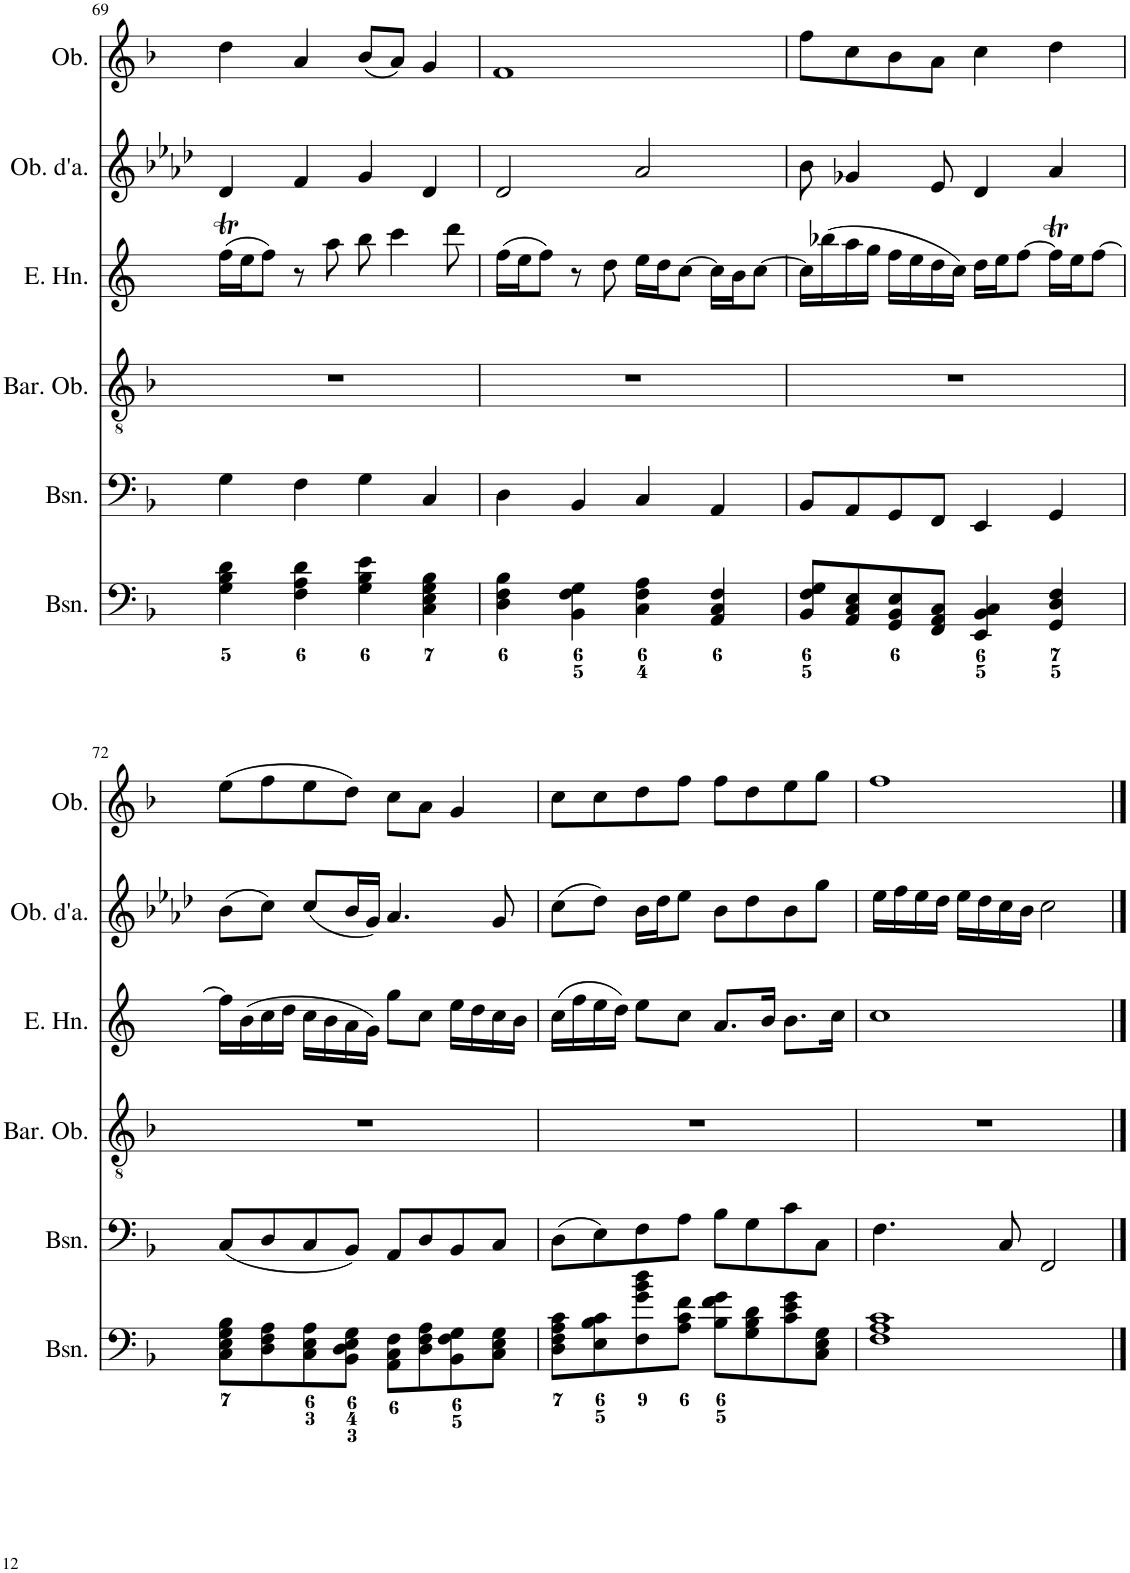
**kern	**kern	**kern	**kern	**kern	**kern
*part6	*part5	*part4	*part3	*part2	*part1
*staff6	*staff5	*staff4	*staff3	*staff2	*staff1
*I"Bassoon	*I"Bassoon	*I"Baritone Oboe	*I"English Horn	*I"Oboe d'amore	*I"Oboe
*I'Bsn.	*I'Bsn.	*I'Bar. Ob.	*I'E. Hn.	*I'Ob. d'a.	*I'Ob.
!!LO:PB:g=z
*clefF4	*clefF4	*clefGv2	*clefG2	*clefG2	*clefG2
*	*	*	*Trd4c7	*Trd2c3	*
*k[b-]	*k[b-]	*k[b-]	*k[]	*k[b-e-a-d-]	*k[b-]
*M4/4	*M4/4	*M4/4	*M4/4	*M4/4	*M4/4
*met(c)	*met(c)	*met(c)	*met(c)	*met(c)	*met(c)
=69	=69	=69	=69	=69	=69
4G\ 4B-\ 4d\	4G\	1r	(16ffT\LL	4d-/	4dd\
.	.	.	16ee\J	.	.
.	.	.	8ff\J)	.	.
4F\ 4A\ 4d\	4F\	.	8r	4f/	4a/
.	.	.	8aa\	.	.
4G\ 4B-\ 4e\	4G\	.	8bb\	4g/	(8b-/L
.	.	.	4ccc\	.	8a/J)
4C\ 4E\ 4G\ 4B-\	4C/	.	.	4d-/	4g/
.	.	.	8ddd\	.	.
=70	=70	=70	=70	=70	=70
4D\ 4F\ 4B-\	4D\	1r	(16ff\LL	2d-/	1f
.	.	.	16ee\J	.	.
.	.	.	8ff\J)	.	.
4BB-\ 4F\ 4G\	4BB-/	.	8r	.	.
.	.	.	8dd\	.	.
4C\ 4F\ 4A\	4C/	.	16ee\LL	2a-/	.
.	.	.	16dd\J	.	.
.	.	.	[8cc\J	.	.
4AA/ 4C/ 4F/	4AA/	.	16cc\LL]	.	.
.	.	.	16b\J	.	.
.	.	.	[8cc\J	.	.
=71	=71	=71	=71	=71	=71
8BB-/ 8F/ 8G/L	8BB-/L	1r	16cc\LL]	8b-\	8ff\L
.	.	.	(16bb-X\	.	.
8AA/ 8C/ 8E/	8AA/	.	16aa\	4g-X/	8cc\
.	.	.	16gg\JJ	.	.
8GG/ 8BB-/ 8E/	8GG/	.	16ff\LL	.	8b-\
.	.	.	16ee\	.	.
8FF/ 8AA/ 8C/J	8FF/J	.	16dd\	8e-/	8a\J
.	.	.	16cc\JJ)	.	.
4EE/ 4BB-/ 4C/	4EE/	.	16dd\LL	4d-/	4cc\
.	.	.	16ee\J	.	.
.	.	.	[8ff\J	.	.
4GG/ 4D/ 4F/	4GG/	.	16ffT\LL]	4a-/	4dd\
.	.	.	16ee\J	.	.
.	.	.	[8ff\J	.	.
!!LO:LB:g=z
=72	=72	=72	=72	=72	=72
8C\ 8E\ 8G\ 8B-\L	(8C/L	1r	16ff\LL]	(8b-\L	(8ee\L
.	.	.	(16b\	.	.
8D\ 8F\ 8A\	8D/	.	16cc\	8cc\J)	8ff\
.	.	.	16dd\JJ	.	.
8C\ 8E\ 8A\	8C/	.	16cc\LL	(8cc/L	8ee\
.	.	.	16b\	.	.
8BB-\ 8D\ 8E\ 8G\J	8BB-/J)	.	16a\	16b-/L	8dd\J)
.	.	.	16g\JJ)	16g/JJ)	.
8AA\ 8C\ 8F\L	8AA/L	.	8gg\L	4.a-/	8cc\L
8D\ 8F\ 8A\	8D/	.	8cc\J	.	8a\J
8BB-\ 8F\ 8G\	8BB-/	.	16ee\LL	.	4g/
.	.	.	16dd\	.	.
8C\ 8E\ 8G\J	8C/J	.	16cc\	8g/	.
.	.	.	16b\JJ	.	.
=73	=73	=73	=73	=73	=73
8D\ 8F\ 8A\ 8c\L	(8D\L	1r	(16cc\LL	(8cc\L	8cc\L
.	.	.	16ff\	.	.
8E\ 8B-\ 8c\	8E\)	.	16ee\	8dd-\J)	8cc\
.	.	.	16dd\JJ)	.	.
8F\ 8g\ 8b-\ 8dd\	8F\	.	8ee\L	16b-\LL	8dd\
.	.	.	.	16dd-\J	.
8A\ 8c\ 8f\J	8A\J	.	8cc\J	8ee-\J	8ff\J
8B-\ 8f\ 8g\L	8B-\L	.	8.a/L	8b-\L	8ff\L
8G\ 8B-\ 8d\	8G\	.	.	8dd-\	8dd\
.	.	.	16b/Jk	.	.
8c\ 8e\ 8g\	8c\	.	8.b\L	8b-\	8ee\
8C\ 8E\ 8G\J	8C\J	.	.	8gg\J	8gg\J
.	.	.	16cc\Jk	.	.
=74	=74	=74	=74	=74	=74
1F 1A 1c	4.F\	1r	1cc	16ee-\LL	1ff
.	.	.	.	16ff\	.
.	.	.	.	16ee-\	.
.	.	.	.	16dd-\JJ	.
.	.	.	.	16ee-\LL	.
.	.	.	.	16dd-\	.
.	8C/	.	.	16cc\	.
.	.	.	.	16b-\JJ	.
.	2FF/	.	.	2cc\	.
==	==	==	==	==	==
*-	*-	*-	*-	*-	*-
